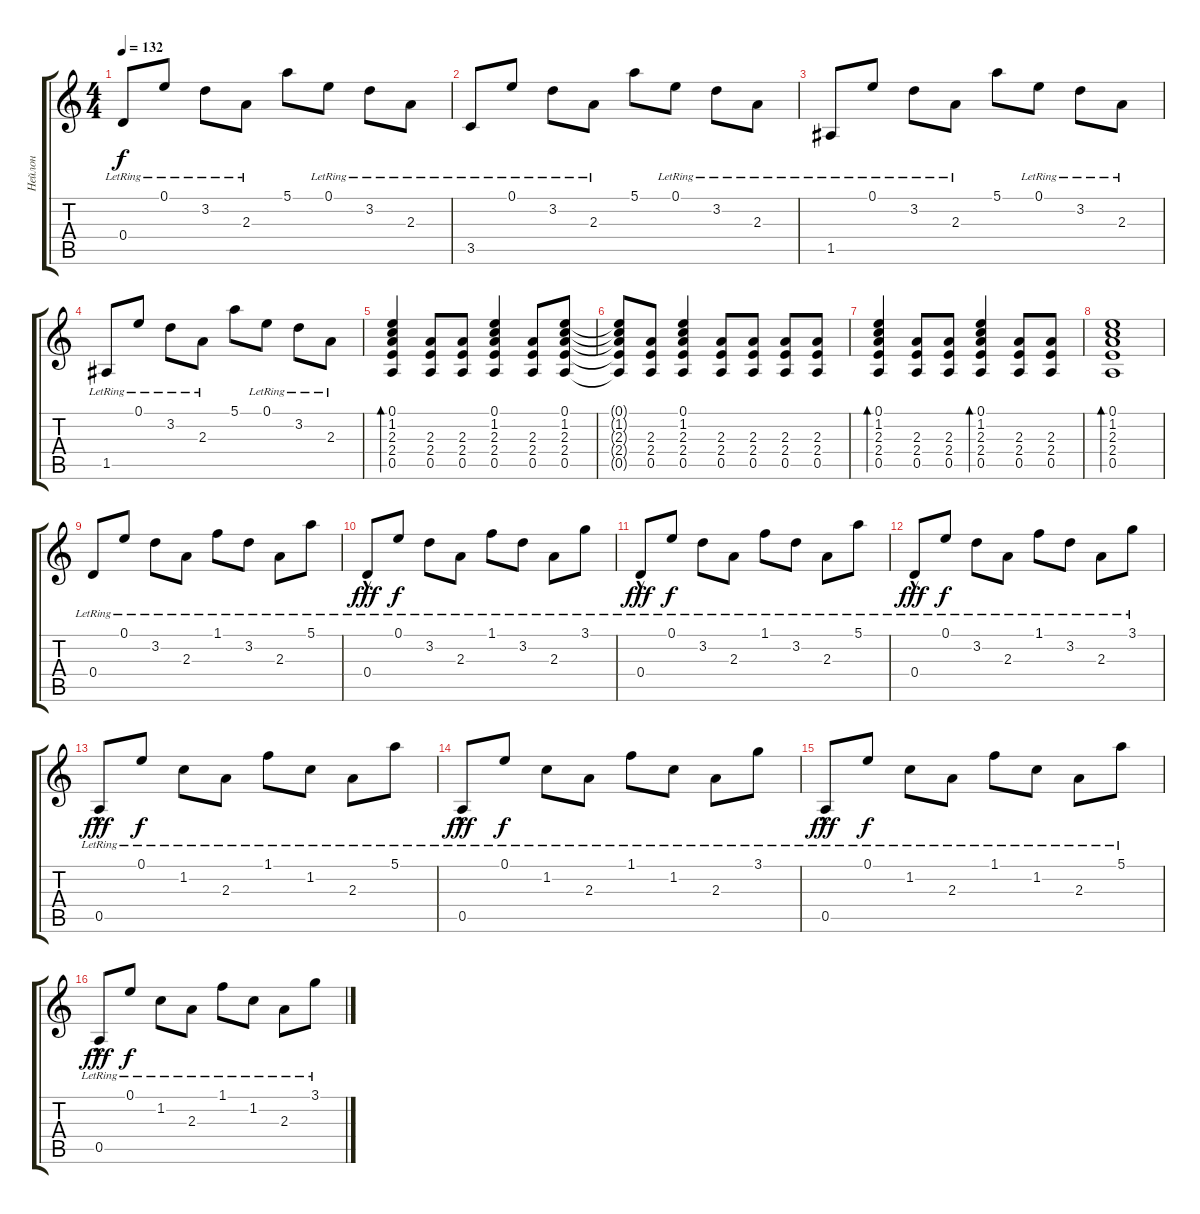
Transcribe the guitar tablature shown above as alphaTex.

\track ("Нейлон" "Нейлон") {instrument acousticguitarnylon}
\staff {score tabs}
\tuning (E4 B3 G3 D3 A2 E2) {hide}
\ts (4 4)
\tempo 132
\clef g2
\ks c
0.4{lr}.8{dy f} 0.1{lr}.8 3.2{lr}.8 2.3{lr}.8 5.1.8 0.1{lr}.8 3.2{lr}.8 2.3{lr}.8 |
3.5{lr}.8 0.1{lr}.8 3.2{lr}.8 2.3{lr}.8 5.1.8 0.1{lr}.8 3.2{lr}.8 2.3{lr}.8 |
1.5{lr}.8 0.1{lr}.8 3.2{lr}.8 2.3{lr}.8 5.1.8 0.1{lr}.8 3.2{lr}.8 2.3{lr}.8 |
1.5{lr}.8 0.1{lr}.8 3.2{lr}.8 2.3{lr}.8 5.1.8 0.1{lr}.8 3.2{lr}.8 2.3{lr}.8 |
(0.1 1.2 2.3 2.4 0.5).4{bd 120} (2.3 2.4 0.5).8 (2.3 2.4 0.5).8 (0.1 1.2 2.3 2.4 0.5).4 (2.3 2.4 0.5).8 (0.1 1.2 2.3 2.4 0.5).8 |
(0.1{t} 1.2{t} 2.3{t} 2.4{t} 0.5{t}).8 (2.3 2.4 0.5).8 (0.1 1.2 2.3 2.4 0.5).4 (2.3 2.4 0.5).8 (2.3 2.4 0.5).8 (2.3 2.4 0.5).8 (2.3 2.4 0.5).8 |
(0.1 1.2 2.3 2.4 0.5).4{bd 120} (2.3 2.4 0.5).8 (2.3 2.4 0.5).8 (0.1 1.2 2.3 2.4 0.5).4{bd 120} (2.3 2.4 0.5).8 (2.3 2.4 0.5).8 |
(0.1 1.2 2.3 2.4 0.5).1{bd 240} |
0.4{lr}.8 0.1{lr}.8 3.2{lr}.8 2.3{lr}.8 1.1{lr}.8 3.2{lr}.8 2.3{lr}.8 5.1{lr}.8 |
0.4{hac lr}.8{dy fff} 0.1{lr}.8{dy f} 3.2{lr}.8 2.3{lr}.8 1.1{lr}.8 3.2{lr}.8 2.3{lr}.8 3.1{lr}.8 |
0.4{hac lr}.8{dy fff} 0.1{lr}.8{dy f} 3.2{lr}.8 2.3{lr}.8 1.1{lr}.8 3.2{lr}.8 2.3{lr}.8 5.1{lr}.8 |
0.4{hac lr}.8{dy fff} 0.1{lr}.8{dy f} 3.2{lr}.8 2.3{lr}.8 1.1{lr}.8 3.2{lr}.8 2.3{lr}.8 3.1{lr}.8 |
0.5{hac lr}.8{dy fff} 0.1{lr}.8{dy f} 1.2{lr}.8 2.3{lr}.8 1.1{lr}.8 1.2{lr}.8 2.3{lr}.8 5.1{lr}.8 |
0.5{hac lr}.8{dy fff} 0.1{lr}.8{dy f} 1.2{lr}.8 2.3{lr}.8 1.1{lr}.8 1.2{lr}.8 2.3{lr}.8 3.1{lr}.8 |
0.5{hac lr}.8{dy fff} 0.1{lr}.8{dy f} 1.2{lr}.8 2.3{lr}.8 1.1{lr}.8 1.2{lr}.8 2.3{lr}.8 5.1{lr}.8 |
0.5{hac lr}.8{dy fff} 0.1{lr}.8{dy f} 1.2{lr}.8 2.3{lr}.8 1.1{lr}.8 1.2{lr}.8 2.3{lr}.8 3.1{lr}.8
